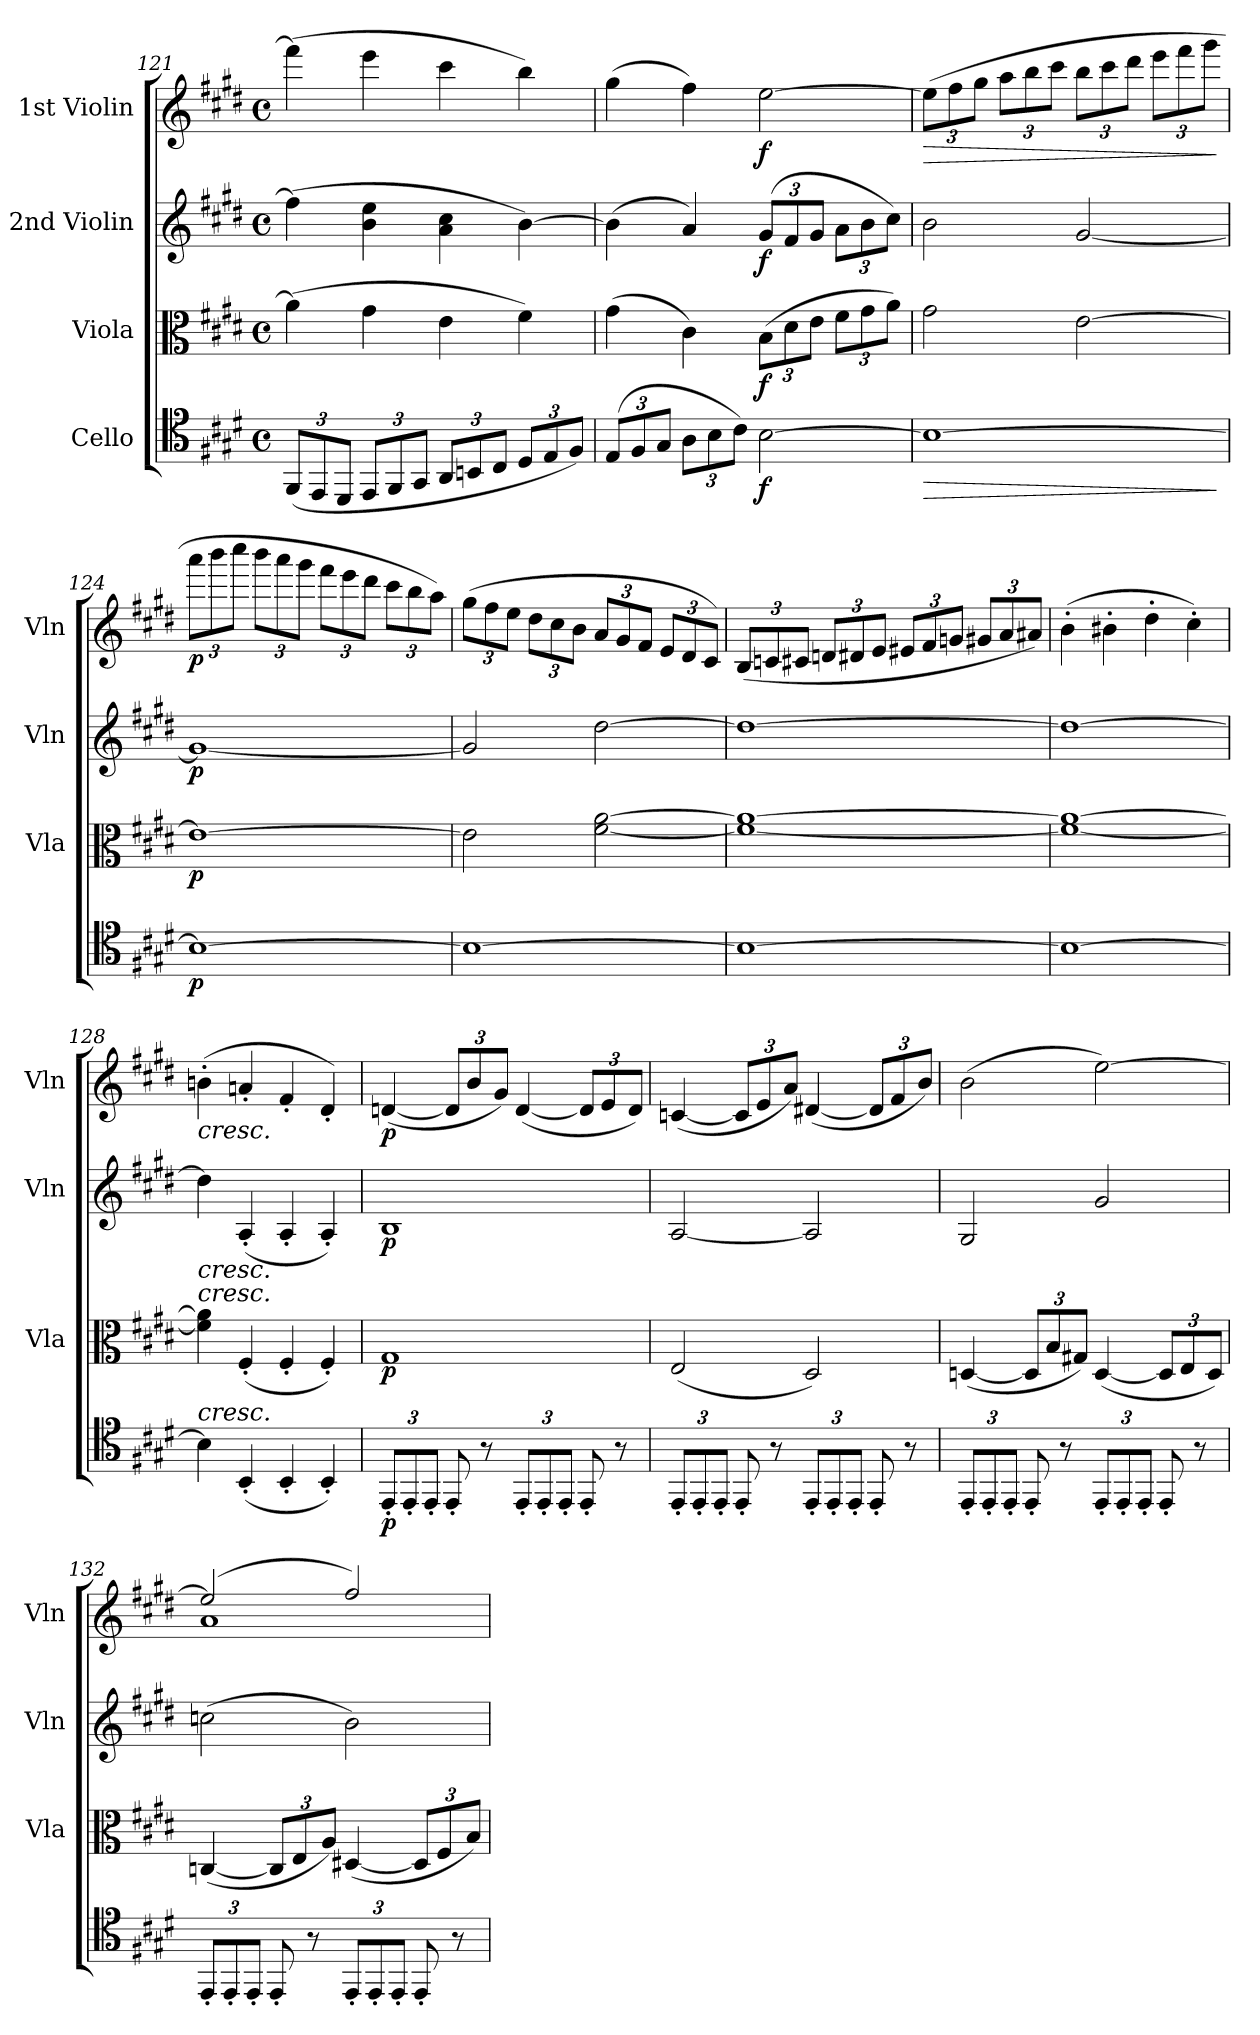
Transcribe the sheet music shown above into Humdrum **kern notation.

**kern	**dynam	**kern	**dynam	**kern	**dynam	**kern	**dynam
*part4	*part4	*part3	*part3	*part2	*part2	*part1	*part1
*staff4	*staff4	*staff3	*staff3	*staff2	*staff2	*staff1	*staff1
*I"Cello	*	*I"Viola	*	*I"2nd Violin	*	*I"1st Violin	*
*	*	*I'Vla	*	*I'Vln	*	*I'Vln	*
*clefC4	*	*clefC3	*	*clefG2	*	*clefG2	*
*k[f#c#g#d#]	*	*k[f#c#g#d#]	*	*k[f#c#g#d#]	*	*k[f#c#g#d#]	*
*M4/4	*	*M4/4	*	*M4/4	*	*M4/4	*
*met(c)	*	*met(c)	*	*met(c)	*	*met(c)	*
=121	=121	=121	=121	=121	=121	=121	=121
(12FF#L	.	(4a]	.	(4ff#]	.	(4fff#]	.
12EE	.	.	.	.	.	.	.
12DD#J	.	.	.	.	.	.	.
12EEL	.	4g#	.	4b 4ee	.	4eee	.
12FF#	.	.	.	.	.	.	.
12GG#J	.	.	.	.	.	.	.
12AAL	.	4e	.	4a 4cc#	.	4ccc#	.
12BBn	.	.	.	.	.	.	.
12C#J	.	.	.	.	.	.	.
12D#L	.	4f#)	.	[4b)	.	4bb)	.
12E	.	.	.	.	.	.	.
12F#J)	.	.	.	.	.	.	.
=122	=122	=122	=122	=122	=122	=122	=122
(12EL	.	(4g#	.	(4b]	.	(4gg#	.
12F#	.	.	.	.	.	.	.
12G#J	.	.	.	.	.	.	.
12AL	.	4c#)	.	4a)	.	4ff#)	.
12B	.	.	.	.	.	.	.
12c#J)	.	.	.	.	.	.	.
[2B	f	(12BL	f	(12g#L	f	[2ee	f
.	.	12d#	.	12f#	.	.	.
.	.	12eJ	.	12g#J	.	.	.
.	.	12f#L	.	12aL	.	.	.
.	.	12g#	.	12b	.	.	.
.	.	12aJ)	.	12cc#J)	.	.	.
=123	=123	=123	=123	=123	=123	=123	=123
!	!LO:HP:b	!	!	!	!	!	!LO:HP:b
1B_	>	2g#	.	2b	.	(12eeL]	>
.	.	.	.	.	.	12ff#	.
.	.	.	.	.	.	12gg#J	.
.	.	.	.	.	.	12aaL	.
.	.	.	.	.	.	12bb	.
.	.	.	.	.	.	12ccc#J	.
.	.	[2e	.	[2g#	.	12bbL	.
.	.	.	.	.	.	12ccc#	.
.	.	.	.	.	.	12ddd#J	.
.	.	.	.	.	.	12eeeL	.
.	.	.	.	.	.	12fff#	.
.	.	.	.	.	.	12ggg#J	.
.	]	.	.	.	.	.	]
=124	=124	=124	=124	=124	=124	=124	=124
1B_	p	1e_	p	1g#_	p	12aaaL	p
.	.	.	.	.	.	12bbb	.
.	.	.	.	.	.	12cccc#J	.
.	.	.	.	.	.	12bbbL	.
.	.	.	.	.	.	12aaa	.
.	.	.	.	.	.	12ggg#J	.
.	.	.	.	.	.	12fff#L	.
.	.	.	.	.	.	12eee	.
.	.	.	.	.	.	12ddd#J	.
.	.	.	.	.	.	12ccc#L	.
.	.	.	.	.	.	12bb	.
.	.	.	.	.	.	12aaJ)	.
=125	=125	=125	=125	=125	=125	=125	=125
1B_	.	2e]	.	2g#]	.	(12gg#L	.
.	.	.	.	.	.	12ff#	.
.	.	.	.	.	.	12eeJ	.
.	.	.	.	.	.	12dd#L	.
.	.	.	.	.	.	12cc#	.
.	.	.	.	.	.	12bJ	.
.	.	[2f# [2a	.	[2dd#	.	12aL	.
.	.	.	.	.	.	12g#	.
.	.	.	.	.	.	12f#J	.
.	.	.	.	.	.	12eL	.
.	.	.	.	.	.	12d#	.
.	.	.	.	.	.	12c#J)	.
=126	=126	=126	=126	=126	=126	=126	=126
1B_	.	1f#_ 1a_	.	1dd#_	.	(12BL	.
.	.	.	.	.	.	12cn	.
.	.	.	.	.	.	12c#XJ	.
.	.	.	.	.	.	12dnL	.
.	.	.	.	.	.	12d#X	.
.	.	.	.	.	.	12eJ	.
.	.	.	.	.	.	12e#XL	.
.	.	.	.	.	.	12f#	.
.	.	.	.	.	.	12gnJ	.
.	.	.	.	.	.	12g#XL	.
.	.	.	.	.	.	12a	.
.	.	.	.	.	.	12a#XJ)	.
=127	=127	=127	=127	=127	=127	=127	=127
1B_	.	1f#_ 1a_	.	1dd#_	.	(4b'	.
.	.	.	.	.	.	4b#X'	.
.	.	.	.	.	.	4dd#'	.
.	.	.	.	.	.	4cc#')	.
=128	=128	=128	=128	=128	=128	=128	=128
!	!	!	!	!	!	!LO:TX:b:i:t=cresc.	!
!	!	!	!	!LO:TX:b:i:t=cresc.	!	!	!
!	!	!LO:TX:a:i:t=cresc.	!	!	!	!	!
!LO:TX:a:i:t=cresc.	!	!	!	!	!	!	!
4B]	.	4f#] 4a]	.	4dd#]	.	(4bn'	.
(4BB'	.	(4F#'	.	(4A'	.	4an'	.
4BB'	.	4F#'	.	4A'	.	4f#'	.
4BB')	.	4F#')	.	4A')	.	4d#')	.
=129	=129	=129	=129	=129	=129	=129	=129
12EE'L	p	1G#	p	1B	p	([4dn	p
12EE'	.	.	.	.	.	.	.
12EE'J	.	.	.	.	.	.	.
8EE'	.	.	.	.	.	12dL]	.
.	.	.	.	.	.	12b	.
8r	.	.	.	.	.	.	.
.	.	.	.	.	.	12g#J)	.
12EE'L	.	.	.	.	.	([4d	.
12EE'	.	.	.	.	.	.	.
12EE'J	.	.	.	.	.	.	.
8EE'	.	.	.	.	.	12dL]	.
.	.	.	.	.	.	12e	.
8r	.	.	.	.	.	.	.
.	.	.	.	.	.	12dJ)	.
=130	=130	=130	=130	=130	=130	=130	=130
12EE'L	.	(2E	.	[2A	.	([4cn	.
12EE'	.	.	.	.	.	.	.
12EE'J	.	.	.	.	.	.	.
8EE'	.	.	.	.	.	12cL]	.
.	.	.	.	.	.	12e	.
8r	.	.	.	.	.	.	.
.	.	.	.	.	.	12aJ)	.
12EE'L	.	2D#)	.	2A]	.	([4d#X	.
12EE'	.	.	.	.	.	.	.
12EE'J	.	.	.	.	.	.	.
8EE'	.	.	.	.	.	12d#L]	.
.	.	.	.	.	.	12f#	.
8r	.	.	.	.	.	.	.
.	.	.	.	.	.	12bJ)	.
=131	=131	=131	=131	=131	=131	=131	=131
12EE'L	.	([4Dn	.	2G#	.	(2b	.
12EE'	.	.	.	.	.	.	.
12EE'J	.	.	.	.	.	.	.
8EE'	.	12DL]	.	.	.	.	.
.	.	12B	.	.	.	.	.
8r	.	.	.	.	.	.	.
.	.	12G#XJ)	.	.	.	.	.
12EE'L	.	([4D	.	2g#	.	[2ee)	.
12EE'	.	.	.	.	.	.	.
12EE'J	.	.	.	.	.	.	.
8EE'	.	12DL]	.	.	.	.	.
.	.	12E	.	.	.	.	.
8r	.	.	.	.	.	.	.
.	.	12DJ)	.	.	.	.	.
=132	=132	=132	=132	=132	=132	=132	=132
*	*	*	*	*	*	*^	*
12EE'L	.	([4Cn	.	(2ccn	.	(2ee]	1a	.
12EE'	.	.	.	.	.	.	.	.
12EE'J	.	.	.	.	.	.	.	.
8EE'	.	12CL]	.	.	.	.	.	.
.	.	12E	.	.	.	.	.	.
8r	.	.	.	.	.	.	.	.
.	.	12AJ)	.	.	.	.	.	.
12EE'L	.	([4D#X	.	2b)	.	2ff#)	.	.
12EE'	.	.	.	.	.	.	.	.
12EE'J	.	.	.	.	.	.	.	.
8EE'	.	12D#L]	.	.	.	.	.	.
.	.	12F#	.	.	.	.	.	.
8r	.	.	.	.	.	.	.	.
.	.	12BJ)	.	.	.	.	.	.
*	*	*	*	*	*	*v	*v	*
=	=	=	=	=	=	=	=
*-	*-	*-	*-	*-	*-	*-	*-
